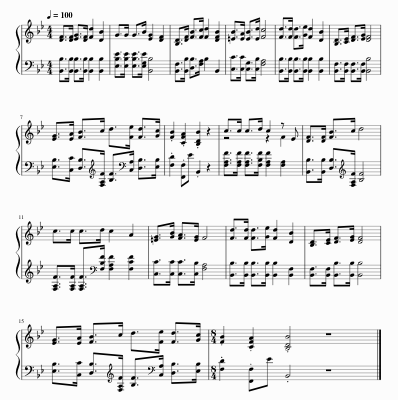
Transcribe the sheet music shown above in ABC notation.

X:1
%%score { ( 1 3 ) | 2 }
L:1/8
Q:1/4=100
M:4/4
I:linebreak $
K:Bb
V:1 treble
V:3 treble
V:2 bass
V:1
 [DF]>[DF] [EG]>[DF] [Fd]2 [DB]2 | G>G G>B [EG]2 [DF]2 | [B,D]>[DF] [FB]>[Fc] [Fd]2 [DFB]2 | [=EB]>[EA] [EB]>[Ed] [Fc]4 | [Fd]>[Fd] [Fd]>[Ge] [Fd]2 [DB]2 | %5
 [B,D]>[CE] [DF]>[EG] [DF]4 |$ [EG]>[EA] [FB]>c d>[Fe] [Fd]>[Gc] | .[FB]2 .[CFA]2 .[B,DB]2 z2 | c>c c>d c2 z E | [DF]>[DF] [FB]>c d4 |$ %10
 c>c c>d c2 A2 | [=EG]>[GB] [FA]>[EG] F4 | [Fd]>[Fd] [Fd]>[Ge] [Fd]2 [DB]2 | [B,D]>[CE] [DF]>[EG] [DF]4 |$ [EG]>[EA] [FB]>c d>[Fe] [Fd]>[Gc] | %15
[M:8/4] .[FB]2 .[CFA]2 .[B,DB]4 z8 |] %16
V:2
 [B,,B,]>[B,,B,] [B,,B,]>[B,,B,] [B,,B,]2 [B,,B,]2 | [E,B,E]>[E,B,E] [E,B,E]>[E,G,E] [B,,B,]4 | [B,,F,]>[B,,B,] [D,B,]>[F,A,] B,2 B,,2 | [C,C]>[C,C] [C,G,]>[C,B,] [F,A,]4 | [B,,B,]>[B,,B,] [B,,B,]>[B,,B,] [B,,B,]2 [B,,B,]2 | %5
 [B,,F,]>[B,,F,] [B,,F,]>[B,,F,] [B,,B,]4 |$ [E,B,]>[C,C] [D,B,]>[K:treble][F,A,F] [B,F]>[K:bass][C,A,] [D,B,]>[E,B,] | .[F,D]2 .[F,,F,]E .B,,2 z2 | [F,A,F]>[F,A,F] [F,A,F]>[F,B,F] [F,A,F]2 [F,A,]2 | [B,,B,]>[B,,B,] [D,B,]>[K:treble][F,A,F] [B,F]4 |$ %10
 [F,A,F]>[F,A,F] [F,A,F]>[K:bass][F,B,F] [F,A,F]2 [F,CF]2 | [C,C]>[C,C] [C,C]>[C,B,] [F,A,]4 | [B,,B,]>[B,,B,] [B,,B,]>[B,,B,] [B,,B,]2 [B,,F,]2 | [B,,F,]>[B,,F,] [B,,B,]>[B,,B,] [B,,B,]4 |$ [E,B,]>[C,C] [D,B,]>[K:treble][F,A,F] [B,F]>[K:bass][C,A,] [D,B,]>[E,B,] | %15
[M:8/4] .[F,D]2 .[F,,F,]E .B,,4 z8 |] %16
V:3
 x8 | x8 | x8 | x8 | x8 | %5
 x8 |$ x8 | x8 | z4 z2 F2 | x8 |$ %10
 x8 | x8 | x8 | x8 |$ x8 | %15
[M:8/4] x16 |] %16
